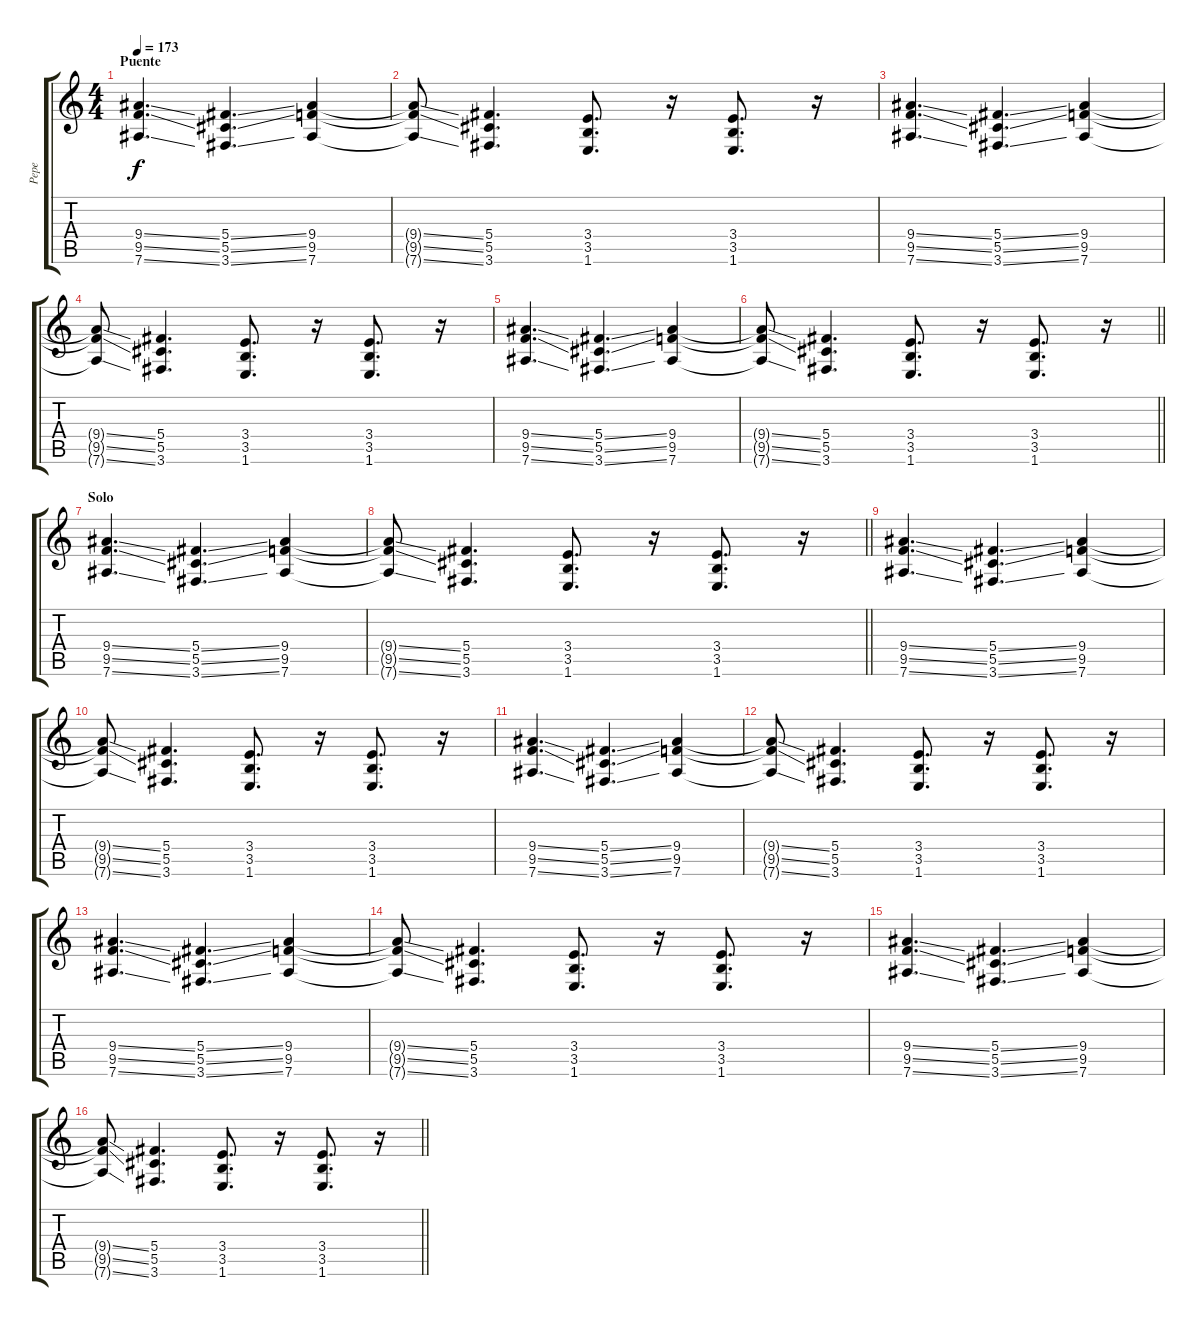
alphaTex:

\track ("Pepe" "Pepe") {instrument distortionguitar}
\staff {score tabs}
\tuning (Eb4 Bb3 Gb3 Db3 Ab2 Eb2) {hide}
\ts (4 4)
\section ("" "Puente")
\tempo 173
\clef g2
\ks c
(9.4{ss} 9.5{ss} 7.6{ss}).4{d dy f volume 16} (5.4{ss} 5.5{ss} 3.6{ss}).4{d} (9.4 9.5 7.6).4 |
(9.4{ss t} 9.5{ss t} 7.6{ss t}).8 (5.4 5.5 3.6).4{d} (3.4 3.5 1.6).8{d} r.16 (3.4 3.5 1.6).8{d} r.16 |
(9.4{ss} 9.5{ss} 7.6{ss}).4{d} (5.4{ss} 5.5{ss} 3.6{ss}).4{d} (9.4 9.5 7.6).4 |
(9.4{ss t} 9.5{ss t} 7.6{ss t}).8 (5.4 5.5 3.6).4{d} (3.4 3.5 1.6).8{d} r.16 (3.4 3.5 1.6).8{d} r.16 |
(9.4{ss} 9.5{ss} 7.6{ss}).4{d} (5.4{ss} 5.5{ss} 3.6{ss}).4{d} (9.4 9.5 7.6).4 |
\barLineRight lightlight
(9.4{ss t} 9.5{ss t} 7.6{ss t}).8 (5.4 5.5 3.6).4{d} (3.4 3.5 1.6).8{d} r.16 (3.4 3.5 1.6).8{d} r.16 |
\section ("" "Solo")
(9.4{ss} 9.5{ss} 7.6{ss}).4{d} (5.4{ss} 5.5{ss} 3.6{ss}).4{d} (9.4 9.5 7.6).4 |
\barLineRight lightlight
(9.4{ss t} 9.5{ss t} 7.6{ss t}).8 (5.4 5.5 3.6).4{d} (3.4 3.5 1.6).8{d} r.16 (3.4 3.5 1.6).8{d} r.16 |
(9.4{ss} 9.5{ss} 7.6{ss}).4{d} (5.4{ss} 5.5{ss} 3.6{ss}).4{d} (9.4 9.5 7.6).4 |
(9.4{ss t} 9.5{ss t} 7.6{ss t}).8 (5.4 5.5 3.6).4{d} (3.4 3.5 1.6).8{d} r.16 (3.4 3.5 1.6).8{d} r.16 |
(9.4{ss} 9.5{ss} 7.6{ss}).4{d} (5.4{ss} 5.5{ss} 3.6{ss}).4{d} (9.4 9.5 7.6).4 |
(9.4{ss t} 9.5{ss t} 7.6{ss t}).8 (5.4 5.5 3.6).4{d} (3.4 3.5 1.6).8{d} r.16 (3.4 3.5 1.6).8{d} r.16 |
(9.4{ss} 9.5{ss} 7.6{ss}).4{d} (5.4{ss} 5.5{ss} 3.6{ss}).4{d} (9.4 9.5 7.6).4 |
(9.4{ss t} 9.5{ss t} 7.6{ss t}).8 (5.4 5.5 3.6).4{d} (3.4 3.5 1.6).8{d} r.16 (3.4 3.5 1.6).8{d} r.16 |
(9.4{ss} 9.5{ss} 7.6{ss}).4{d} (5.4{ss} 5.5{ss} 3.6{ss}).4{d} (9.4 9.5 7.6).4 |
\barLineRight lightlight
(9.4{ss t} 9.5{ss t} 7.6{ss t}).8 (5.4 5.5 3.6).4{d} (3.4 3.5 1.6).8{d} r.16 (3.4 3.5 1.6).8{d} r.16
